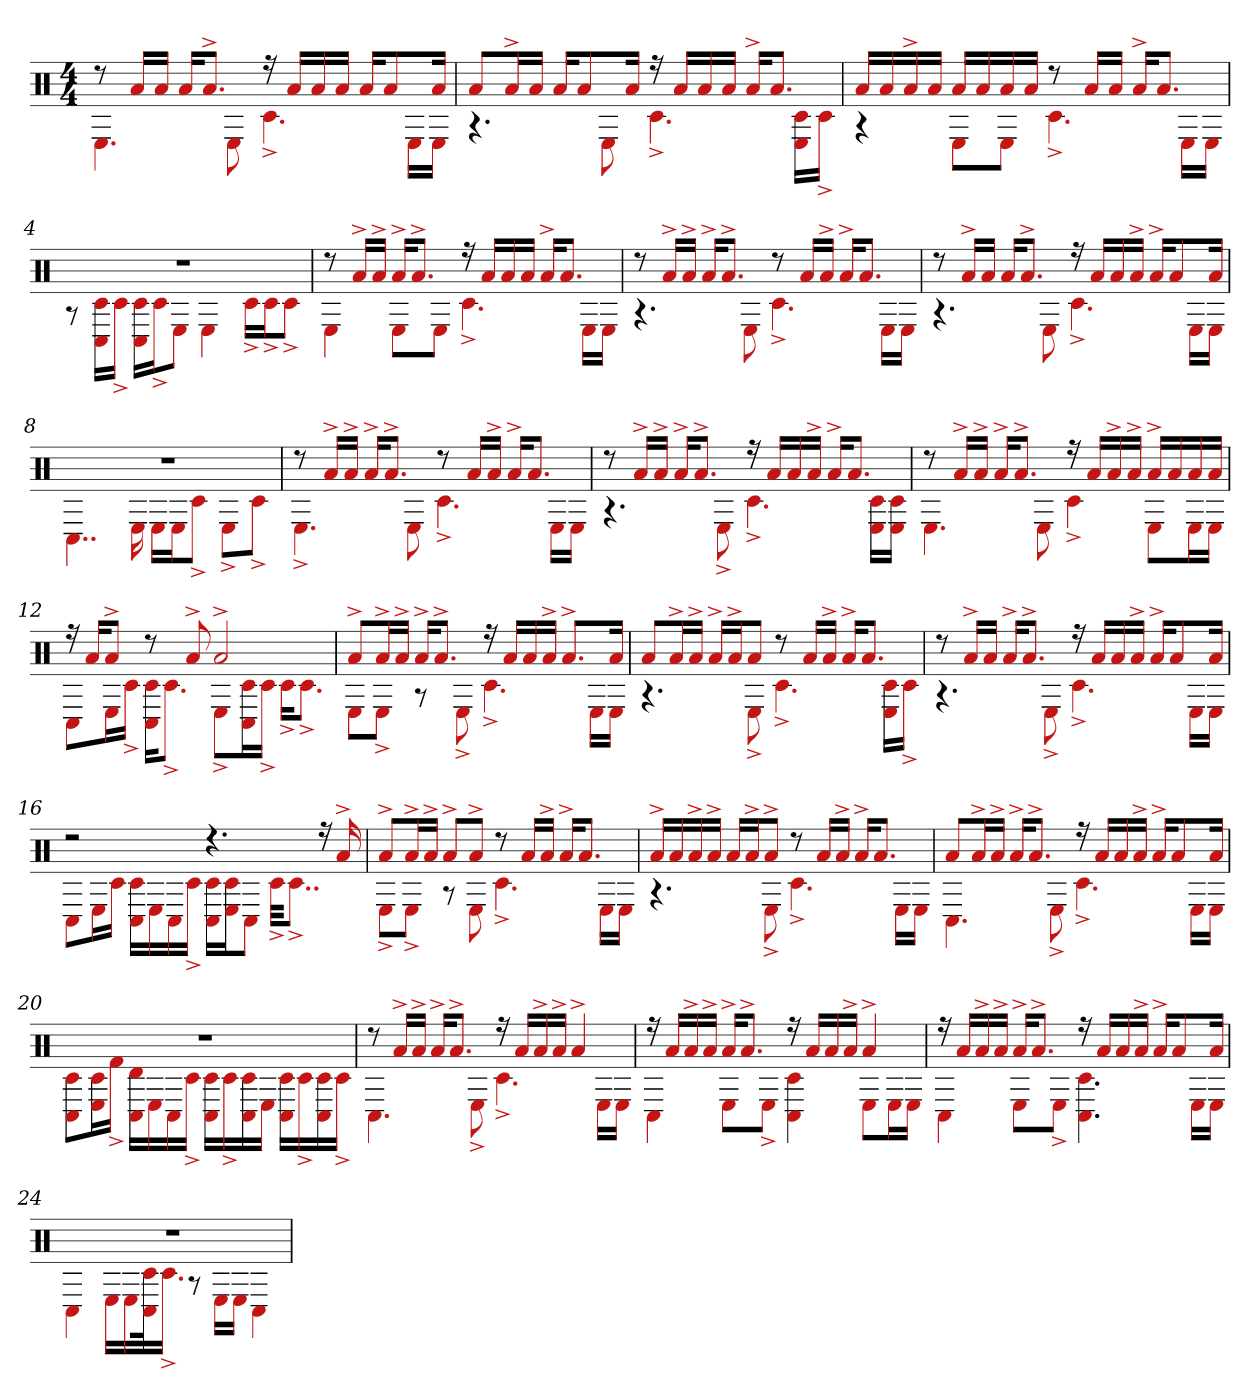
**kern
*part1
*staff1
*clefX
*k[]
*M4/4
=1
*^
8r	4.E
16aLL	.
16aJJ	.
16aKL	.
8.a^J	.
.	8E
16r	4.c#^
16aLL	.
16a	.
16aJJ	.
16aKL	.
8a	.
.	16ELL
16aJk	16EJJ
=2	=2
8aL	4.r
16a^L	.
16aJJ	.
16aKL	.
8a	.
.	8E
16aJk	.
16r	4.c#^
16aLL	.
16a	.
16aJJ	.
16a^KL	.
8.aJ	.
.	16E 16c#LL
.	16c#^JJ
=3	=3
16aLL	4r
16a	.
16a^	.
16aJJ	.
16aLL	8EL
16a	.
16a	8EJ
16aJJ	.
8r	4.c#^
16aLL	.
16aJJ	.
16a^KL	.
8.aJ	.
.	16ELL
.	16EJJ
=4	=4
1r	8r
.	16C# 16c#LL
.	16c#^JJ
.	16C# 16c#LL
.	16c#^J
.	8EJ
.	4E
.	16c#^LL
.	16c#^J
.	8c#^J
=5	=5
8r	4E
16a^LL	.
16a^JJ	.
16a^KL	8EL
8.a^J	.
.	8EJ
16r	4.c#^
16aLL	.
16a	.
16aJJ	.
16a^KL	.
8.aJ	.
.	16ELL
.	16EJJ
=6	=6
8r	4.r
16a^LL	.
16a^JJ	.
16a^KL	.
8.a^J	.
.	8E
8r	4.c#^
16aLL	.
16a^JJ	.
16a^KL	.
8.aJ	.
.	16ELL
.	16EJJ
=7	=7
8r	4.r
16a^LL	.
16aJJ	.
16aKL	.
8.a^J	.
.	8E
16r	4.c#^
16aLL	.
16a	.
16a^JJ	.
16a^KL	.
8a	.
.	16ELL
16aJk	16EJJ
=8	=8
1r	4..C#
.	16E
.	16ELL
.	16EJ
.	8c#^J
.	8E^L
.	8c#^J
=9	=9
8r	4.E^
16a^LL	.
16a^JJ	.
16a^KL	.
8.a^J	.
.	8E
8r	4.c#^
16aLL	.
16a^JJ	.
16a^KL	.
8.aJ	.
.	16ELL
.	16EJJ
=10	=10
8r	4.r
16a^LL	.
16a^JJ	.
16a^KL	.
8.a^J	.
.	8E^
16r	4.c#^
16aLL	.
16a	.
16a^JJ	.
16a^KL	.
8.aJ	.
.	16c# 16ELL
.	16c# 16EJJ
=11	=11
8r	4.E
16a^LL	.
16a^JJ	.
16a^KL	.
8.a^J	.
.	8E
16r	4c#^
16aLL	.
16a^	.
16a^JJ	.
16a^LL	8EL
16a	.
16a	16EL
16aJJ	16EJJ
=12	=12
16r	8C#L
16aKL	.
8a^J	16EL
.	16c#^JJ
8r	16C# 16c#KL
.	8.c#^J
8a^	.
2a^	8E^L
.	16C# 16c#L
.	16c#^JJ
.	16c#^KL
.	8.c#^J
=13	=13
8a^L	8EL
16a^L	8E^J
16a^JJ	.
16a^KL	8r
8.a^J	.
.	8E^
16r	4.c#^
16aLL	.
16a	.
16a^JJ	.
8.a^L	.
.	16ELL
16aJk	16EJJ
=14	=14
8aL	4.r
16a^L	.
16a^JJ	.
16a^LL	.
16a^J	.
8aJ	8E^
8r	4.c#^
16aLL	.
16a^JJ	.
16a^KL	.
8.aJ	.
.	16c# 16ELL
.	16c#^JJ
=15	=15
8r	4.r
16a^LL	.
16aJJ	.
16a^KL	.
8.a^J	.
.	8E^
16r	4.c#^
16aLL	.
16a	.
16a^JJ	.
16a^KL	.
8a	.
.	16ELL
16aJk	16EJJ
=16	=16
2r	8C#L
.	16EL
.	16c#JJ
.	16C# 16c#LL
.	16E
.	16C#
.	16c#^JJ
4.r	16C# 16c#LL
.	16c# 16EJ
.	8C#J
.	32c#^KKL
.	8..c#^J
16r	.
16a^	.
=17	=17
8a^L	8E^L
16a^L	8E^J
16a^JJ	.
8a^L	8r
8a^J	8E
8r	4.c#^
16aLL	.
16a^JJ	.
16a^KL	.
8.aJ	.
.	16ELL
.	16EJJ
=18	=18
16a^LL	4.r
16a	.
16a^	.
16a^JJ	.
16aLL	.
16a^J	.
8a^J	8E^
8r	4.c#^
16aLL	.
16a^JJ	.
16a^KL	.
8.aJ	.
.	16ELL
.	16EJJ
=19	=19
8aL	4.C#
16a^L	.
16a^JJ	.
16a^KL	.
8.a^J	.
.	8E^
16r	4.c#^
16aLL	.
16a	.
16a^JJ	.
16a^KL	.
8a	.
.	16ELL
16aJk	16EJJ
=20	=20
1r	8C# 8c#L
.	16E 16c#L
.	16f#^JJ
.	16C# 16dLL
.	16E
.	16C#
.	16c#^JJ
.	16C# 16c#LL
.	16c#^
.	16C# 16c#
.	16EJJ
.	16C# 16c#LL
.	16c#^
.	16C# 16c#
.	16c#^JJ
=21	=21
8r	4.C#
16a^LL	.
16a^JJ	.
16a^KL	.
8.a^J	.
.	8E^
16r	4.c#^
16aLL	.
16a^	.
16a^JJ	.
4a^	.
.	16ELL
.	16EJJ
=22	=22
16r	4C#
16aLL	.
16a^	.
16a^JJ	.
16a^KL	8EL
8.a^J	.
.	8E^J
16r	4C# 4c#
16aLL	.
16a	.
16a^JJ	.
4a^	8EL
.	16EL
.	16EJJ
=23	=23
16r	4C#
16aLL	.
16a^	.
16a^JJ	.
16a^KL	8EL
8.a^J	.
.	8E^J
16r	4.C# 4.c#
16aLL	.
16a	.
16a^JJ	.
16a^KL	.
8a	.
.	16ELL
16aJk	16EJJ
=24	=24
1r	4C#
.	16ELL
.	16E
.	32C# 32c#k
.	16.c#^JJ
.	8r
.	16ELL
.	16EJJ
.	4C#
*v	*v
=
*-
